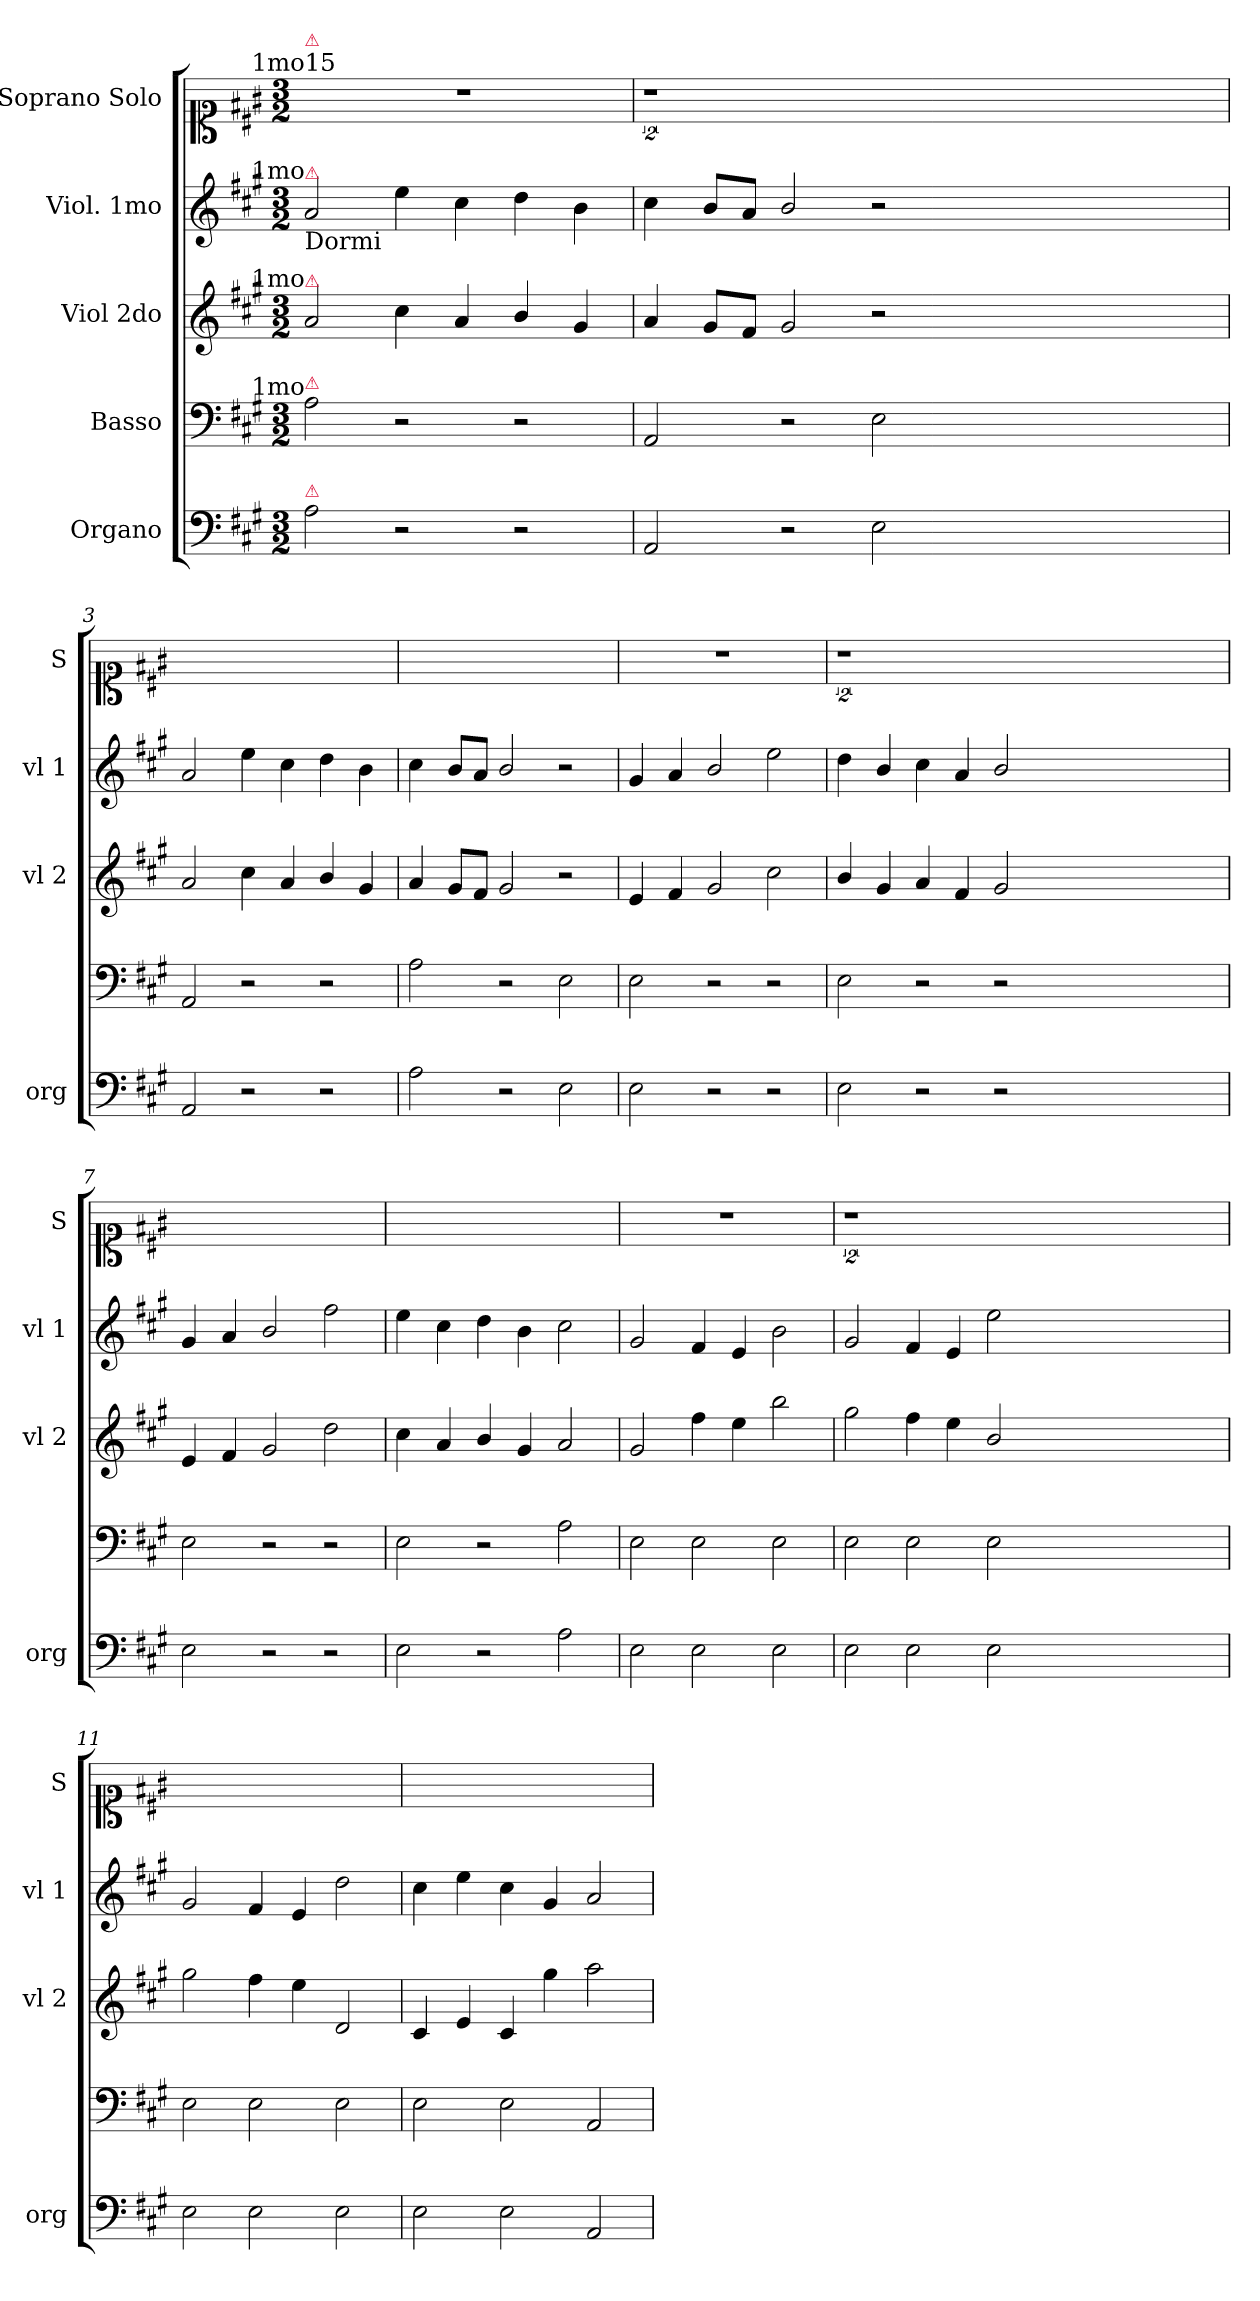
**kern	**kern	**kern	**dynam	**kern	**dynam	**kern
*part5	*part4	*part3	*part3	*part2	*part2	*part1
*staff5	*staff4	*staff3	*staff3	*staff2	*staff2	*staff1
*I"Organo	*I"Basso	*I"Viol 2do	*	*I"Viol. 1mo	*	*I"Soprano Solo
*I'org	*	*I'vl 2	*	*I'vl 1	*	*I'S
*clefF4	*clefF4	*clefG2	*	*clefG2	*	*clefC1
*k[f#c#g#]	*k[f#c#g#]	*k[f#c#g#]	*	*k[f#c#g#]	*	*k[f#c#g#]
*A:	*A:	*A:	*	*A:	*	*A:
*M3/2	*M3/2	*M3/2	*	*M3/2	*	*M3/2
=1	=1	=1	=1	=1	=1	=1
!	!	!	!	!	!	!LO:TX:a:t=15
!	!	!	!	!	!	!LO:TX:a:rj:t=1mo
!	!	!	!	!	!	!LO:TX:a:color=crimson:t=⚠
!	!	!	!	!LO:TX:b:t=Dormi	!	!
!	!	!	!	!LO:TX:a:rj:t=1mo	!	!
!	!	!	!	!LO:TX:a:color=crimson:t=⚠	!	!
!	!	!LO:TX:a:rj:t=1mo	!	!	!	!
!	!	!LO:TX:a:color=crimson:t=⚠	!	!	!	!
!	!LO:TX:a:rj:t=1mo	!	!	!	!	!
!	!LO:TX:a:color=crimson:t=⚠	!	!	!	!	!
!LO:TX:a:color=crimson:t=⚠	!	!	!	!	!	!
2A\	2A\	2a/	.	2a/	.	1.r
2r	2r	4cc#\	.	4ee\	.	.
.	.	4a/	.	4cc#\	.	.
2r	2r	4b/	.	4dd\	.	.
.	.	4g#/	.	4b\	.	.
=2	=2	=2	=2	=2	=2	=2
2AA/	2AA/	4a/	.	4cc#\	.	2%9r
.	.	8g#/L	.	8b/L	.	.
.	.	8f#/J	.	8a/J	.	.
2r	2r	2g#/	.	2b/	.	.
2E\	2E\	2r	.	2r	.	.
0.ryy	0.ryy	0.ryy	.	0.ryy	.	.
=3	=3	=3	=3	=3	=3	=3
!	!	!	!LO:DY:b	!	!LO:DY:b	!
2AA/	2AA/	2a/	Piano	2a/	Piano	1.ryy
2r	2r	4cc#\	.	4ee\	.	.
.	.	4a/	.	4cc#\	.	.
2r	2r	4b/	.	4dd\	.	.
.	.	4g#/	.	4b\	.	.
=4	=4	=4	=4	=4	=4	=4
2A\	2A\	4a/	.	4cc#\	.	1.ryy
.	.	8g#/L	.	8b/L	.	.
.	.	8f#/J	.	8a/J	.	.
2r	2r	2g#/	.	2b/	.	.
2E\	2E\	2r	.	2r	.	.
=5	=5	=5	=5	=5	=5	=5
!	!	!	!LO:DY:b	!	!LO:DY:b	!
2E\	2E\	4e/	forte	4g#/	forte	1.r
.	.	4f#/	.	4a/	.	.
2r	2r	2g#/	.	2b/	.	.
2r	2r	2cc#\	.	2ee\	.	.
=6	=6	=6	=6	=6	=6	=6
2E\	2E\	4b/	.	4dd\	.	2%9r
.	.	4g#/	.	4b/	.	.
2r	2r	4a/	.	4cc#\	.	.
.	.	4f#/	.	4a/	.	.
2r	2r	2g#/	.	2b/	.	.
0.ryy	0.ryy	0.ryy	.	0.ryy	.	.
=7	=7	=7	=7	=7	=7	=7
2E\	2E\	4e/	.	4g#/	.	1.ryy
.	.	4f#/	.	4a/	.	.
2r	2r	2g#/	.	2b/	.	.
2r	2r	2dd\	.	2ff#\	.	.
=8	=8	=8	=8	=8	=8	=8
2E\	2E\	4cc#\	.	4ee\	.	1.ryy
.	.	4a/	.	4cc#\	.	.
2r	2r	4b/	.	4dd\	.	.
.	.	4g#/	.	4b\	.	.
2A\	2A\	2a/	.	2cc#\	.	.
=9	=9	=9	=9	=9	=9	=9
2E\	2E\	2g#/	.	2g#/	.	1.r
2E\	2E\	4ff#\	.	4f#/	.	.
.	.	4ee\	.	4e/	.	.
2E\	2E\	2bb\	.	2b\	.	.
=10	=10	=10	=10	=10	=10	=10
2E\	2E\	2gg#\	.	2g#/	.	2%9r
2E\	2E\	4ff#\	.	4f#/	.	.
.	.	4ee\	.	4e/	.	.
2E\	2E\	2b/	.	2ee\	.	.
0.ryy	0.ryy	0.ryy	.	0.ryy	.	.
=11	=11	=11	=11	=11	=11	=11
2E\	2E\	2gg#\	.	2g#/	.	1.ryy
2E\	2E\	4ff#\	.	4f#/	.	.
.	.	4ee\	.	4e/	.	.
2E\	2E\	2d/	.	2dd\	.	.
=12	=12	=12	=12	=12	=12	=12
2E\	2E\	4c#/	.	4cc#\	.	1.ryy
.	.	4e/	.	4ee\	.	.
2E\	2E\	4c#/	.	4cc#\	.	.
.	.	4gg#\	.	4g#/	.	.
2AA/	2AA/	2aa\	.	2a/	.	.
=	=	=	=	=	=	=
*-	*-	*-	*-	*-	*-	*-
